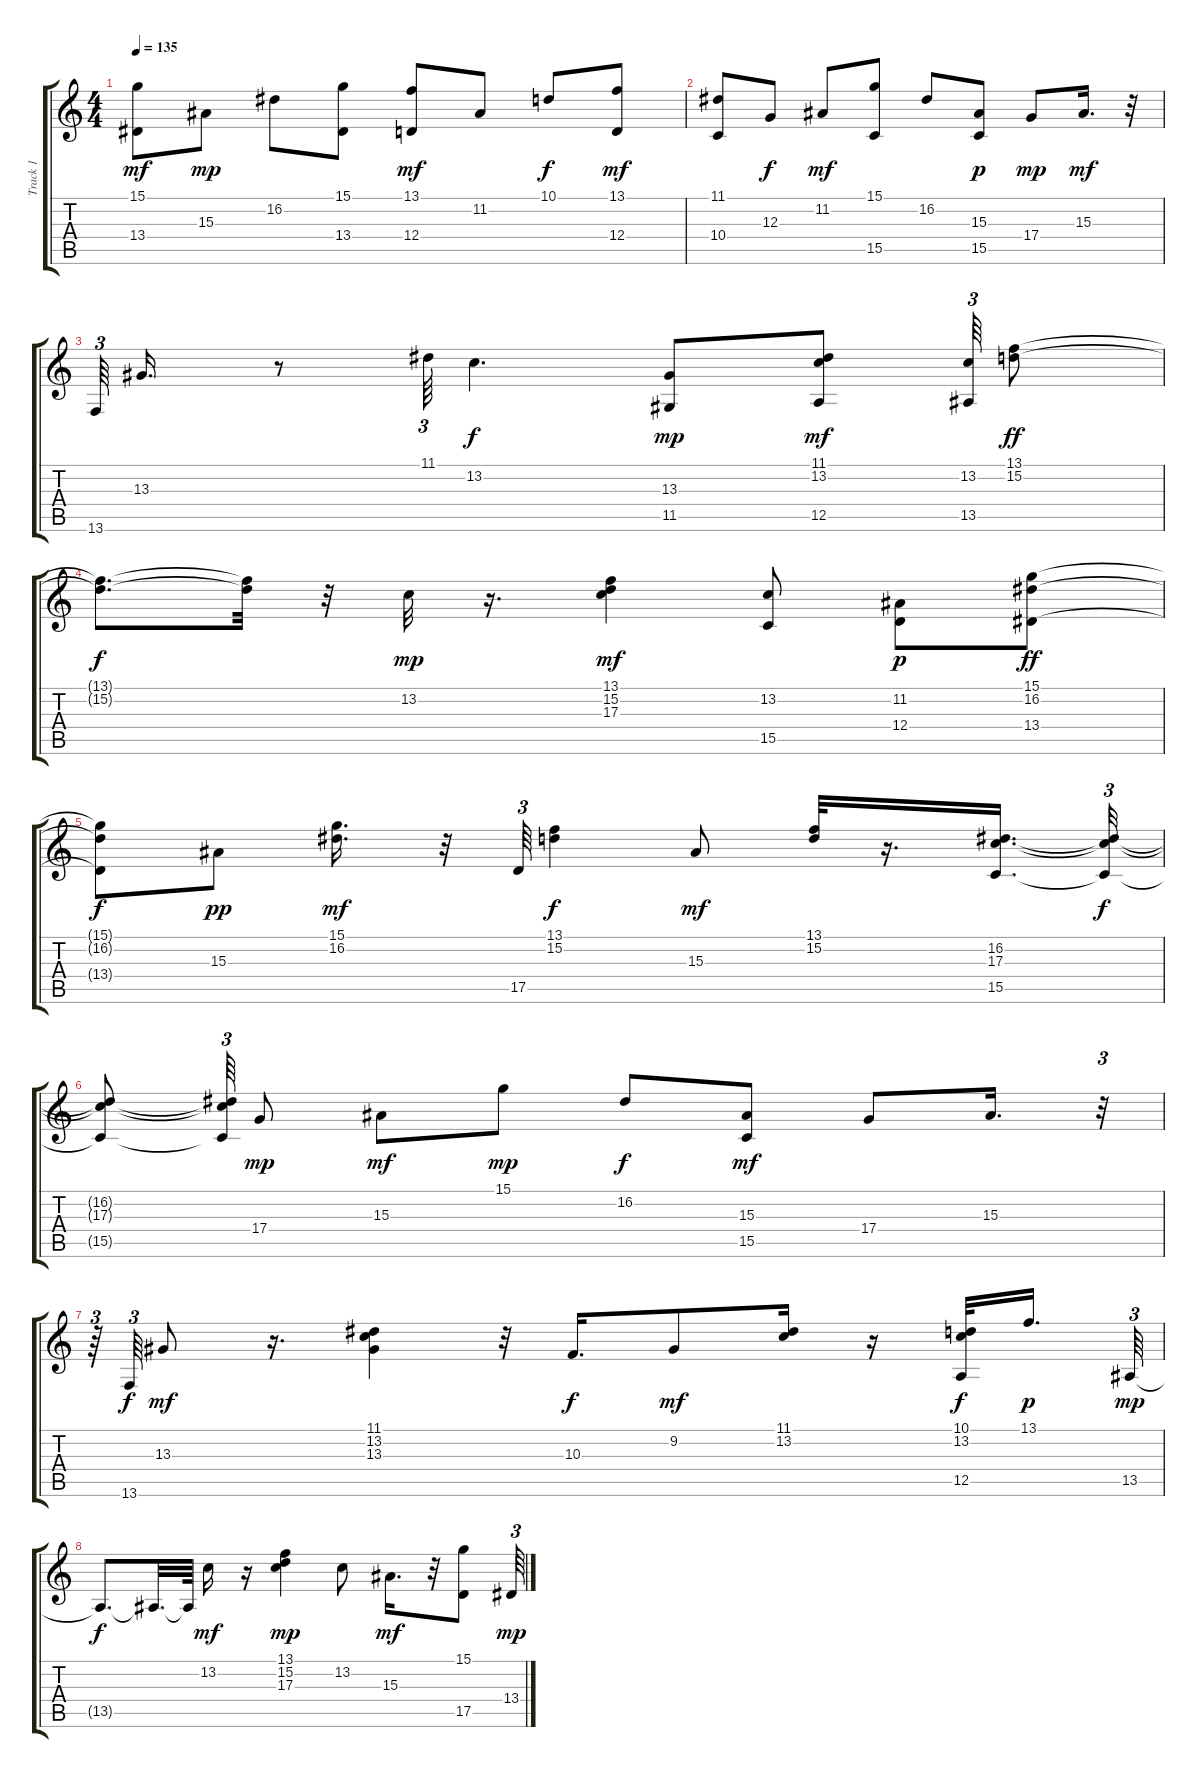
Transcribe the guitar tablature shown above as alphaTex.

\track ("Track 1" "Track 1") {instrument electricpiano1}
\staff {score tabs}
\tuning (E4 B3 G3 D3 A2 E2) {hide}
\ts (4 4)
\tempo 135
\clef g2
\ks c
(15.1 13.4).8{dy mf} 15.3.8{dy mp} 16.2.8 (15.1 13.4).8 (13.1 12.4).8{dy mf} 11.2.8 10.1.8{dy f} (13.1 12.4).8{dy mf} |
(11.1 10.4).8 12.3.8{dy f} 11.2.8{dy mf} (15.1 15.5).8 16.2.8 (15.3 15.5).8{dy p} 17.4.8{dy mp} 15.3.16{d dy mf} r.32 |
13.6.64{tu (3 2)} 13.3.16{d} r.8 11.1.64{tu (3 2)} 13.2.4{d dy f} (13.3 11.5).8{dy mp} (11.1 13.2 12.5).8{dy mf} (13.2 13.5).64{tu (3 2)} (13.1 15.2).8{dy ff} |
(13.1{t} 15.2{t}).8{d dy f} (13.1{t} 15.2{t}).32 r.32 13.2.32{dy mp} r.16{d} (13.1 15.2 17.3).4{dy mf} (13.2 15.5).8 (11.2 12.4).8{dy p} (15.1 16.2 13.4).8{dy ff} |
(15.1{t} 16.2{t} 13.4{t}).8{dy f} 15.3.8{dy pp} (15.1 16.2).16{d dy mf} r.32 17.5.64{tu (3 2)} (13.1 15.2).4{dy f} 15.3.8{dy mf} (13.1 15.2).32 r.16{d} (16.2 17.3 15.5).16{d} (16.2{t} 17.3{t} 15.5{t}).32{tu (3 2) dy f} |
(16.2{t} 17.3{t} 15.5{t}).8 (16.2{t} 17.3{t} 15.5{t}).64{tu (3 2)} 17.4.8{dy mp} 15.3.8{dy mf} 15.1.8{dy mp} 16.2.8{dy f} (15.3 15.5).8{dy mf} 17.4.8 15.3.16{d} r.32{tu (3 2)} |
r.64{tu (3 2)} 13.6.64{tu (3 2) dy f} 13.3.8{dy mf} r.16{d} (11.1 13.2 13.3).4 r.32 10.3.16{d dy f} 9.2.8{dy mf} (11.1 13.2).16 r.16 (10.1 13.2 12.5).32{dy f} 13.1.16{d dy p beam splitsecondary} 13.5.64{tu (3 2) dy mp} |
13.5{t}.8{d dy f} 13.5{t}.32{d} 13.5{t}.64 13.2.16{dy mf} r.16 (13.1 15.2 17.3).4{dy mp} 13.2.8 15.3.16{d dy mf} r.32 (15.1 17.5).8 13.4.64{tu (3 2) dy mp}
